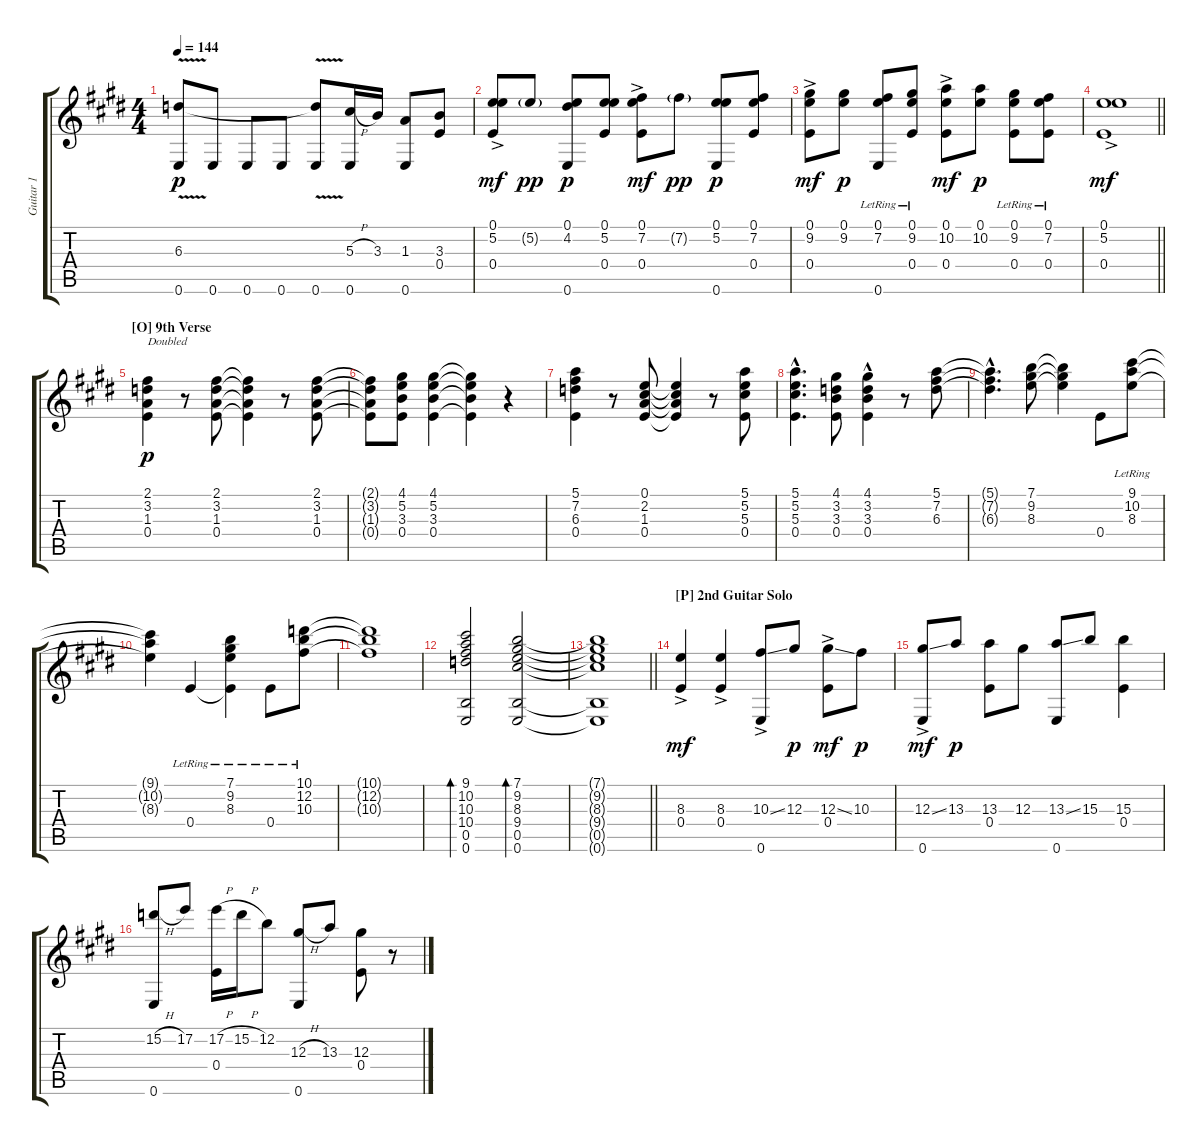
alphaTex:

\track ("Guitar 1" "Guitar 1") {instrument acousticguitarsteel}
\staff {score tabs}
\tuning (E4 B3 Ab3 E3 B2 E2) {hide}
\ts (4 4)
\tempo 144
\clef g2
\ks e
(6.3{v} 0.6).8{dy p} 0.6.8 0.6.8 0.6.8 (6.3{t} 0.6).8 (5.3{h} 0.6).16 3.3.16 (1.3 0.6).8 (3.3 0.4).8 |
(0.1{ac} 5.2 0.4).8{dy mf} 5.2{g}.8{dy pp} (0.1 4.2 0.6).8{dy p} (0.1 5.2 0.4).8 (0.1{ac} 7.2{ac} 0.4{ac}).8{dy mf} 7.2{g}.8{dy pp} (0.1 5.2 0.6).8{dy p} (0.1 7.2 0.4).8 |
(0.1{ac} 9.2{ac} 0.4{ac}).8{dy mf} (0.1 9.2).8{dy p} (0.1 7.2 0.6{lr}).8 (0.1 9.2 0.4{lr}).8 (0.1{ac} 10.2{ac} 0.4{ac}).8{dy mf} (0.1 10.2).8{dy p} (0.1 9.2 0.4{lr}).8 (0.1 7.2 0.4{lr}).8 |
\barLineRight lightlight
(0.1{ac} 5.2{ac} 0.4{ac}).1{dy mf} |
\section ("" "[O] 9th Verse")
(2.1 3.2 1.3 0.4).4{txt "Doubled" dy p balance 4} r.8 (2.1 3.2 1.3 0.4).8 (2.1{t} 3.2{t} 1.3{t} 0.4{t}).4 r.8 (2.1 3.2 1.3 0.4).8 |
(2.1{t} 3.2{t} 1.3{t} 0.4{t}).8 (4.1 5.2 3.3 0.4).8 (4.1 5.2 3.3 0.4).4 (4.1{t} 5.2{t} 3.3{t} 0.4{t}).4 r.4 |
(5.1 7.2 6.3 0.4).4 r.8 (0.1 2.2 1.3 0.4).8 (0.1{t} 2.2{t} 1.3{t} 0.4{t}).4 r.8 (5.1 5.2 5.3 0.4).8 |
(5.1{hac} 5.2{hac} 5.3{hac} 0.4{hac}).4{d} (4.1 3.2 3.3 0.4).8 (4.1{hac} 3.2{hac} 3.3{hac} 0.4{hac}).4 r.8 (5.1 7.2 6.3).8 |
(5.1{hac t} 7.2{hac t} 6.3{hac t}).4{d} (7.1 9.2 8.3).8 (7.1{t} 9.2{t} 8.3{t}).4 0.4.8 (9.1{lr} 10.2{lr} 8.3{lr}).8 |
(9.1{t} 10.2{t} 8.3{t}).4 0.4{lr}.4 (7.1{lr} 9.2{lr} 8.3{lr} 0.4{t}).4 0.4{lr}.8 (10.1{lr} 12.2{lr} 10.3{lr}).8 |
(10.1{t} 12.2{t} 10.3{t}).1 |
(9.1 10.2 10.3 10.4 0.5 0.6).2{bd 120} (7.1 9.2 8.3 9.4 0.5 0.6).2{bd 120} |
\barLineRight lightlight
(7.1{t} 9.2{t} 8.3{t} 9.4{t} 0.5{t} 0.6{t}).1 |
\section ("" "[P] 2nd Guitar Solo")
(8.3{ac} 0.4{ac}).4{dy mf balance 8} (8.3{ac} 0.4{ac}).4 (10.3{ss ac} 0.6{ac}).8 12.3.8{dy p} (12.3{ss ac} 0.4{ac}).8{dy mf} 10.3.8{dy p} |
(12.3{ss ac} 0.6{ac}).8{dy mf} 13.3.8{dy p} (13.3 0.4).8 12.3.8 (13.3{ss} 0.6).8 15.3.8 (15.3 0.4).4 |
(15.2{h} 0.6).8 17.2.8 (17.2{h} 0.4).16 15.2{h}.16 12.2.8 (12.3{h} 0.6).8 13.3.8 (12.3 0.4).8 r.8
